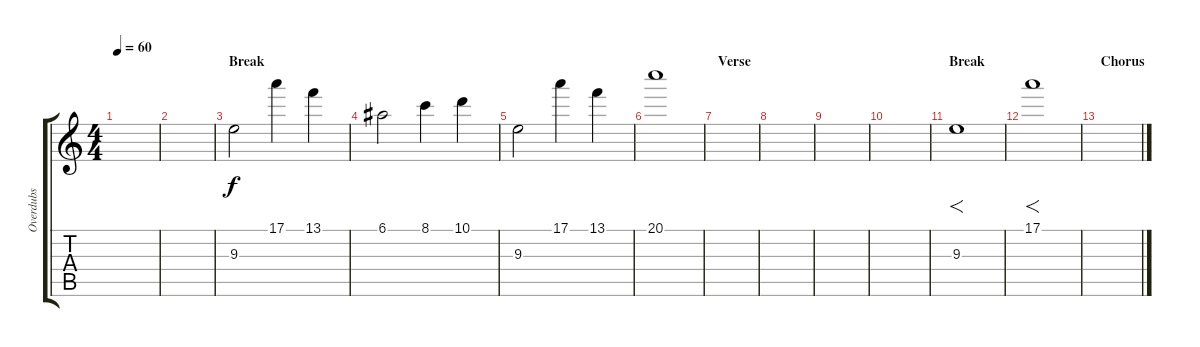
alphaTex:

\track ("Overdubs" "Overdubs") {instrument overdrivenguitar}
\staff {score tabs}
\tuning (E4 B3 G3 D3 A2 E2) {hide}
\ts (4 4)
\tempo 60
\clef g2
\ks c
|
|
\section ("" "Break")
9.3.2 17.1.4 13.1.4 |
6.1.2 8.1.4 10.1.4 |
9.3.2 17.1.4 13.1.4 |
20.1.1 |
\section ("" "Verse")
|
|
|
|
\section ("" "Break")
9.3.1{f} |
17.1.1{f} |
\section ("" "Chorus")
